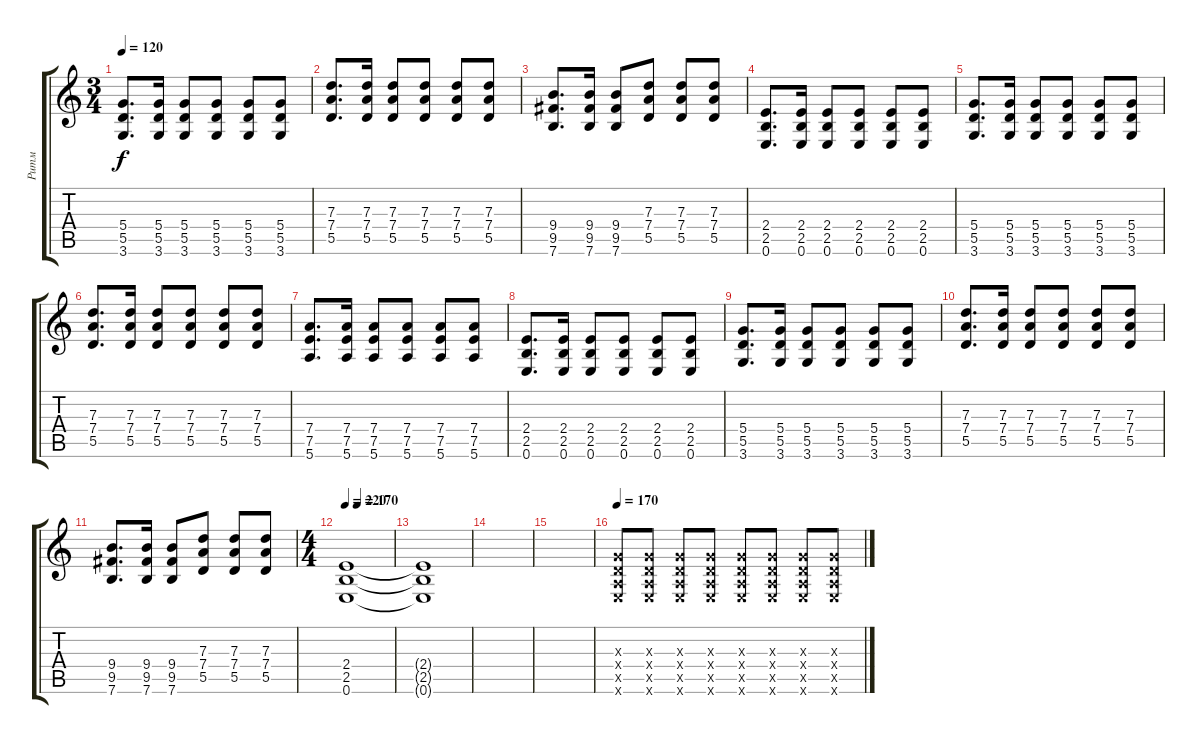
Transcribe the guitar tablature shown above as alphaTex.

\track ("Ритм " "Ритм ") {instrument electricguitarclean}
\staff {score tabs}
\tuning (E4 B3 G3 D3 A2 E2) {hide}
\ts (3 4)
\tempo 120
\clef g2
\ks c
(5.4 5.5 3.6).8{d dy f} (5.4 5.5 3.6).16 (5.4 5.5 3.6).8 (5.4 5.5 3.6).8 (5.4 5.5 3.6).8 (5.4 5.5 3.6).8 |
(7.3 7.4 5.5).8{d} (7.3 7.4 5.5).16 (7.3 7.4 5.5).8 (7.3 7.4 5.5).8 (7.3 7.4 5.5).8 (7.3 7.4 5.5).8 |
(9.4 9.5 7.6).8{d} (9.4 9.5 7.6).16 (9.4 9.5 7.6).8 (7.3 7.4 5.5).8 (7.3 7.4 5.5).8 (7.3 7.4 5.5).8 |
(2.4 2.5 0.6).8{d} (2.4 2.5 0.6).16 (2.4 2.5 0.6).8 (2.4 2.5 0.6).8 (2.4 2.5 0.6).8 (2.4 2.5 0.6).8 |
(5.4 5.5 3.6).8{d} (5.4 5.5 3.6).16 (5.4 5.5 3.6).8 (5.4 5.5 3.6).8 (5.4 5.5 3.6).8 (5.4 5.5 3.6).8 |
(7.3 7.4 5.5).8{d} (7.3 7.4 5.5).16 (7.3 7.4 5.5).8 (7.3 7.4 5.5).8 (7.3 7.4 5.5).8 (7.3 7.4 5.5).8 |
(7.4 7.5 5.6).8{d} (7.4 7.5 5.6).16 (7.4 7.5 5.6).8 (7.4 7.5 5.6).8 (7.4 7.5 5.6).8 (7.4 7.5 5.6).8 |
(2.4 2.5 0.6).8{d} (2.4 2.5 0.6).16 (2.4 2.5 0.6).8 (2.4 2.5 0.6).8 (2.4 2.5 0.6).8 (2.4 2.5 0.6).8 |
(5.4 5.5 3.6).8{d} (5.4 5.5 3.6).16 (5.4 5.5 3.6).8 (5.4 5.5 3.6).8 (5.4 5.5 3.6).8 (5.4 5.5 3.6).8 |
(7.3 7.4 5.5).8{d} (7.3 7.4 5.5).16 (7.3 7.4 5.5).8 (7.3 7.4 5.5).8 (7.3 7.4 5.5).8 (7.3 7.4 5.5).8 |
(9.4 9.5 7.6).8{d} (9.4 9.5 7.6).16 (9.4 9.5 7.6).8 (7.3 7.4 5.5).8 (7.3 7.4 5.5).8 (7.3 7.4 5.5).8 |
\ts (4 4)
\tempo 220
\tempo (170 0.25)
(2.4 2.5 0.6).1{volume 2} |
(2.4{t} 2.5{t} 0.6{t}).1 |
|
|
\tempo 170
(0.3{x} 0.4{x} 0.5{x} 0.6{x}).8{volume 12} (0.3{x} 0.4{x} 0.5{x} 0.6{x}).8 (0.3{x} 0.4{x} 0.5{x} 0.6{x}).8 (0.3{x} 0.4{x} 0.5{x} 0.6{x}).8 (0.3{x} 0.4{x} 0.5{x} 0.6{x}).8 (0.3{x} 0.4{x} 0.5{x} 0.6{x}).8 (0.3{x} 0.4{x} 0.5{x} 0.6{x}).8 (0.3{x} 0.4{x} 0.5{x} 0.6{x}).8
